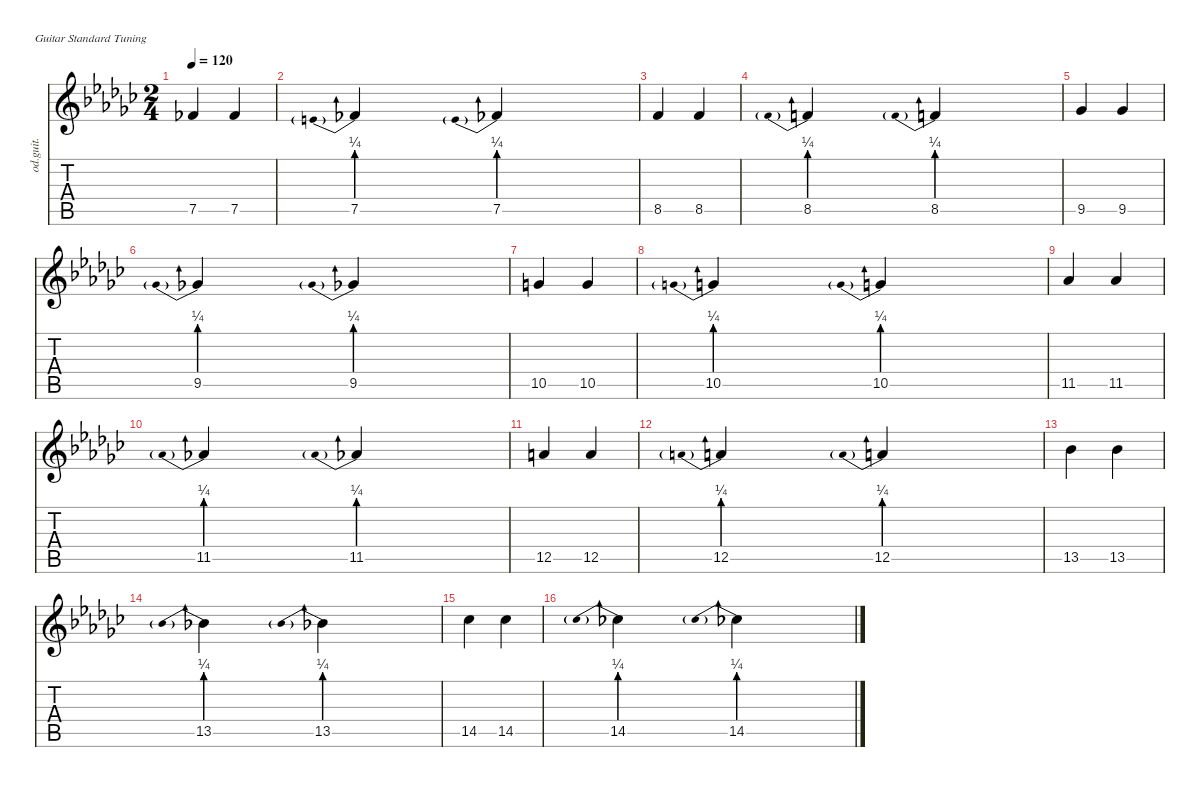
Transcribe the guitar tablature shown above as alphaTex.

\defaultSystemsLayout 4
\hideDynamics
\bracketExtendMode nobrackets
\otherSystemsTrackNameOrientation horizontal
\track ("Overdriven Guitar" "od.guit.") {instrument overdrivenguitar}
\staff {score tabs}
\tuning (E4 B3 G3 D3 A2 E2)
\ts (2 4)
\tempo 120
\clef g2
\ks gb
7.5{acc b}.4{dy mf beam Up} 7.5{acc b}.4{beam Up} |
7.5{be (prebend 0 1 60 1) acc b}.4{beam Up} 7.5{be (prebend 0 1 60 1) acc b}.4{beam Up} |
8.5{acc forcenatural}.4{beam Up} 8.5{acc forcenatural}.4{beam Up} |
8.5{be (prebend 0 1 60 1) acc forcenatural}.4{beam Up} 8.5{be (prebend 0 1 60 1) acc forcenatural}.4{beam Up} |
9.5{acc b}.4{beam Up} 9.5{acc b}.4{beam Up} |
9.5{be (prebend 0 1 60 1) acc b}.4{beam Up} 9.5{be (prebend 0 1 60 1) acc b}.4{beam Up} |
10.5{acc forcenatural}.4{beam Up} 10.5{acc forcenatural}.4{beam Up} |
10.5{be (prebend 0 1 60 1) acc forcenatural}.4{beam Up} 10.5{be (prebend 0 1 60 1) acc forcenatural}.4{beam Up} |
11.5{acc b}.4{beam Up} 11.5{acc b}.4{beam Up} |
11.5{be (prebend 0 1 60 1) acc b}.4{beam Up} 11.5{be (prebend 0 1 60 1) acc b}.4{beam Up} |
12.5{acc forcenatural}.4{beam Up} 12.5{acc forcenatural}.4{beam Up} |
12.5{be (prebend 0 1 60 1) acc forcenatural}.4{beam Up} 12.5{be (prebend 0 1 60 1) acc forcenatural}.4{beam Up} |
13.5{acc b}.4{beam Down} 13.5{acc b}.4{beam Down} |
13.5{be (prebend 0 1 60 1) acc b}.4{beam Down} 13.5{be (prebend 0 1 60 1) acc b}.4{beam Down} |
14.5{acc b}.4{beam Down} 14.5{acc b}.4{beam Down} |
14.5{be (prebend 0 1 60 1) acc b}.4{beam Down} 14.5{be (prebend 0 1 60 1) acc b}.4{beam Down}
